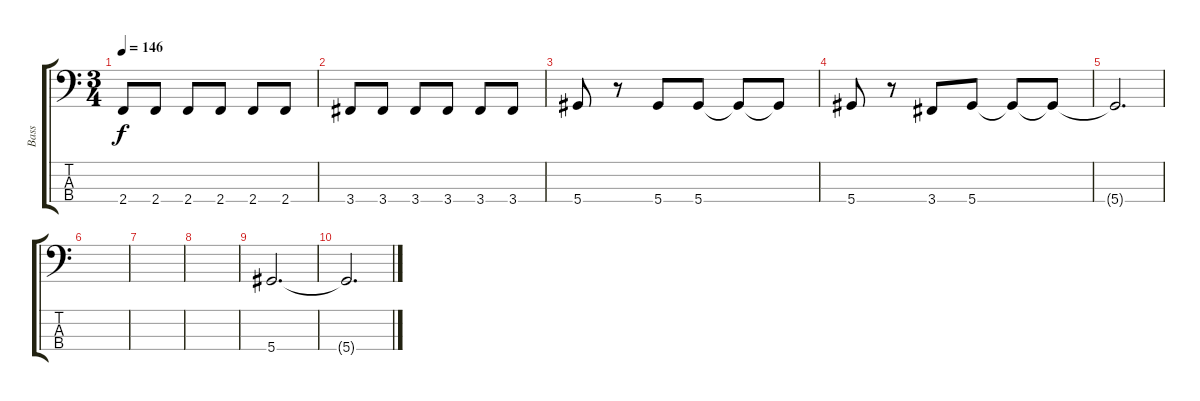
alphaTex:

\track ("Bass" "Bass") {instrument electricbassfinger}
\staff {score tabs}
\tuning (Gb2 Db2 Ab1 Eb1) {hide}
\ts (3 4)
\tempo 146
\clef f4
\ks c
2.4.8{dy f} 2.4.8 2.4.8 2.4.8 2.4.8 2.4.8 |
3.4.8 3.4.8 3.4.8 3.4.8 3.4.8 3.4.8 |
5.4.8 r.8 5.4.8 5.4.8 5.4{t}.8 5.4{t}.8 |
5.4.8 r.8 3.4.8 5.4.8 5.4{t}.8 5.4{t}.8 |
5.4{t}.2{d} |
|
|
|
5.4.2{d} |
5.4{t}.2{d}
